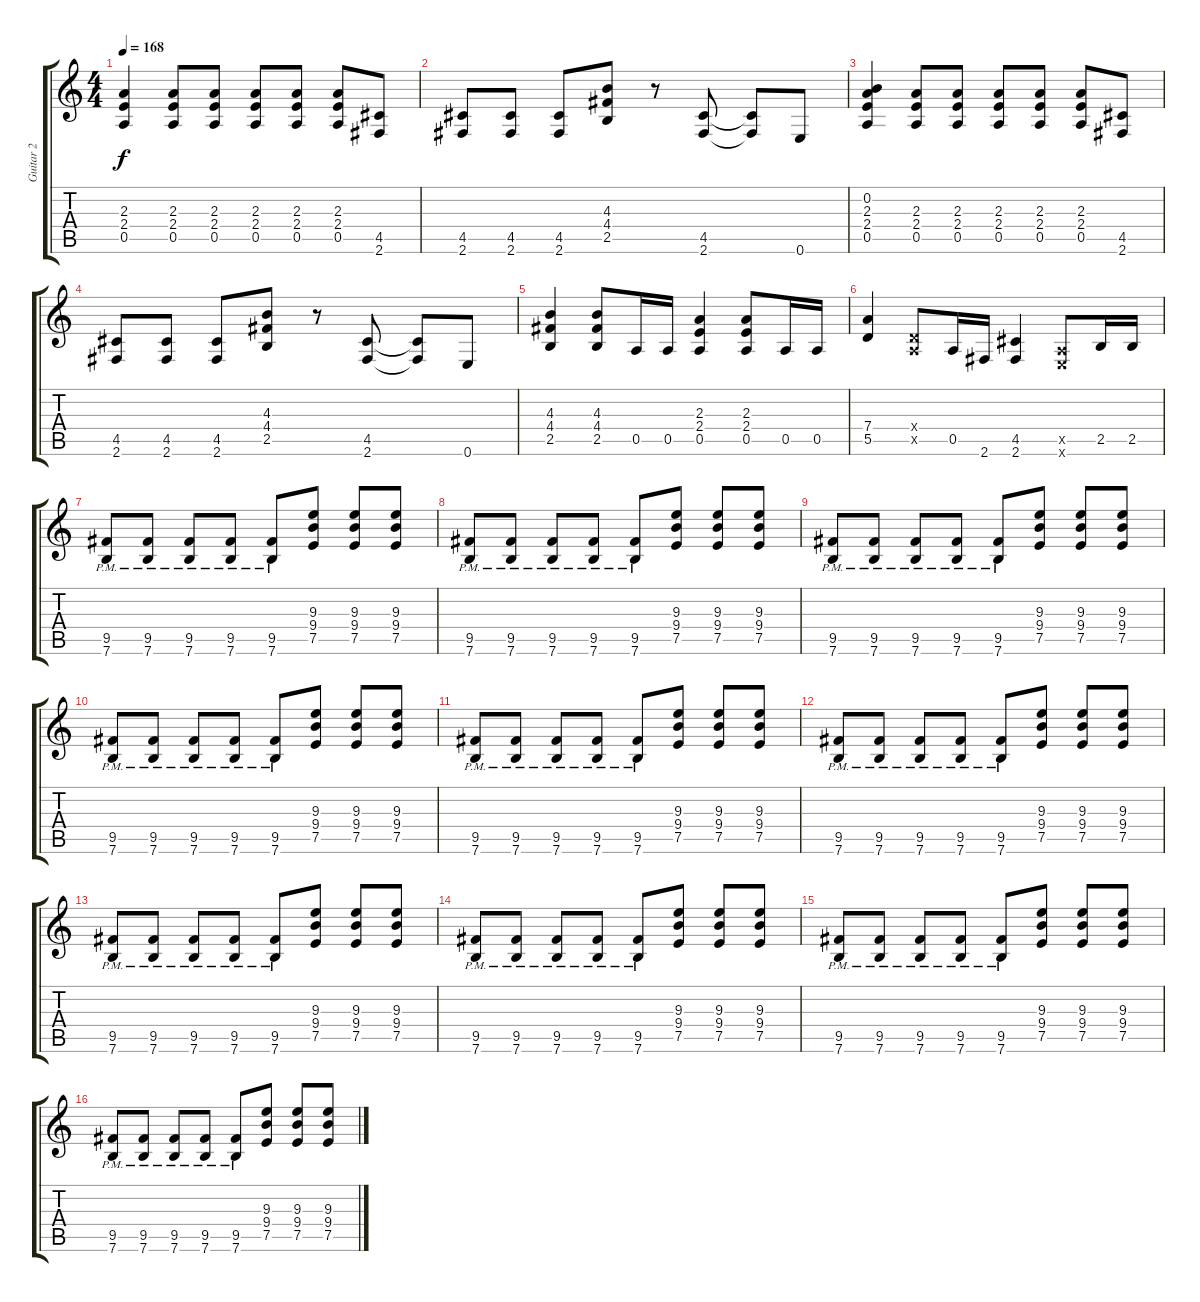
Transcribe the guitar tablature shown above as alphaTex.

\track ("Guitar 2" "Guitar 2") {instrument overdrivenguitar}
\staff {score tabs}
\tuning (E4 B3 G3 D3 A2 E2) {hide}
\ts (4 4)
\tempo 168
\clef g2
\ks c
(2.3 2.4 0.5).4{dy f} (2.3 2.4 0.5).8 (2.3 2.4 0.5).8 (2.3 2.4 0.5).8 (2.3 2.4 0.5).8 (2.3 2.4 0.5).8 (4.5 2.6).8 |
(4.5 2.6).8 (4.5 2.6).8 (4.5 2.6).8 (4.3 4.4 2.5).8 r.8 (4.5 2.6).8 (4.5{t} 2.6{t}).8 0.6.8 |
(0.2 2.3 2.4 0.5).4 (2.3 2.4 0.5).8 (2.3 2.4 0.5).8 (2.3 2.4 0.5).8 (2.3 2.4 0.5).8 (2.3 2.4 0.5).8 (4.5 2.6).8 |
(4.5 2.6).8 (4.5 2.6).8 (4.5 2.6).8 (4.3 4.4 2.5).8 r.8 (4.5 2.6).8 (4.5{t} 2.6{t}).8 0.6.8 |
(4.3 4.4 2.5).4 (4.3 4.4 2.5).8 0.5.16 0.5.16 (2.3 2.4 0.5).4 (2.3 2.4 0.5).8 0.5.16 0.5.16 |
(7.4 5.5).4 (0.4{x} 0.5{x}).8 0.5.16 2.6.16 (4.5 2.6).4 (0.5{x} 0.6{x}).8 2.5.16 2.5.16 |
(9.5{pm} 7.6{pm}).8 (9.5{pm} 7.6{pm}).8 (9.5{pm} 7.6{pm}).8 (9.5{pm} 7.6{pm}).8 (9.5{pm} 7.6{pm}).8 (9.3 9.4 7.5).8 (9.3 9.4 7.5).8 (9.3 9.4 7.5).8 |
(9.5{pm} 7.6{pm}).8 (9.5{pm} 7.6{pm}).8 (9.5{pm} 7.6{pm}).8 (9.5{pm} 7.6{pm}).8 (9.5{pm} 7.6{pm}).8 (9.3 9.4 7.5).8 (9.3 9.4 7.5).8 (9.3 9.4 7.5).8 |
(9.5{pm} 7.6{pm}).8 (9.5{pm} 7.6{pm}).8 (9.5{pm} 7.6{pm}).8 (9.5{pm} 7.6{pm}).8 (9.5{pm} 7.6{pm}).8 (9.3 9.4 7.5).8 (9.3 9.4 7.5).8 (9.3 9.4 7.5).8 |
(9.5{pm} 7.6{pm}).8 (9.5{pm} 7.6{pm}).8 (9.5{pm} 7.6{pm}).8 (9.5{pm} 7.6{pm}).8 (9.5{pm} 7.6{pm}).8 (9.3 9.4 7.5).8 (9.3 9.4 7.5).8 (9.3 9.4 7.5).8 |
(9.5{pm} 7.6{pm}).8 (9.5{pm} 7.6{pm}).8 (9.5{pm} 7.6{pm}).8 (9.5{pm} 7.6{pm}).8 (9.5{pm} 7.6{pm}).8 (9.3 9.4 7.5).8 (9.3 9.4 7.5).8 (9.3 9.4 7.5).8 |
(9.5{pm} 7.6{pm}).8 (9.5{pm} 7.6{pm}).8 (9.5{pm} 7.6{pm}).8 (9.5{pm} 7.6{pm}).8 (9.5{pm} 7.6{pm}).8 (9.3 9.4 7.5).8 (9.3 9.4 7.5).8 (9.3 9.4 7.5).8 |
(9.5{pm} 7.6{pm}).8 (9.5{pm} 7.6{pm}).8 (9.5{pm} 7.6{pm}).8 (9.5{pm} 7.6{pm}).8 (9.5{pm} 7.6{pm}).8 (9.3 9.4 7.5).8 (9.3 9.4 7.5).8 (9.3 9.4 7.5).8 |
(9.5{pm} 7.6{pm}).8 (9.5{pm} 7.6{pm}).8 (9.5{pm} 7.6{pm}).8 (9.5{pm} 7.6{pm}).8 (9.5{pm} 7.6{pm}).8 (9.3 9.4 7.5).8 (9.3 9.4 7.5).8 (9.3 9.4 7.5).8 |
(9.5{pm} 7.6{pm}).8 (9.5{pm} 7.6{pm}).8 (9.5{pm} 7.6{pm}).8 (9.5{pm} 7.6{pm}).8 (9.5{pm} 7.6{pm}).8 (9.3 9.4 7.5).8 (9.3 9.4 7.5).8 (9.3 9.4 7.5).8 |
(9.5{pm} 7.6{pm}).8 (9.5{pm} 7.6{pm}).8 (9.5{pm} 7.6{pm}).8 (9.5{pm} 7.6{pm}).8 (9.5{pm} 7.6{pm}).8 (9.3 9.4 7.5).8 (9.3 9.4 7.5).8 (9.3 9.4 7.5).8
